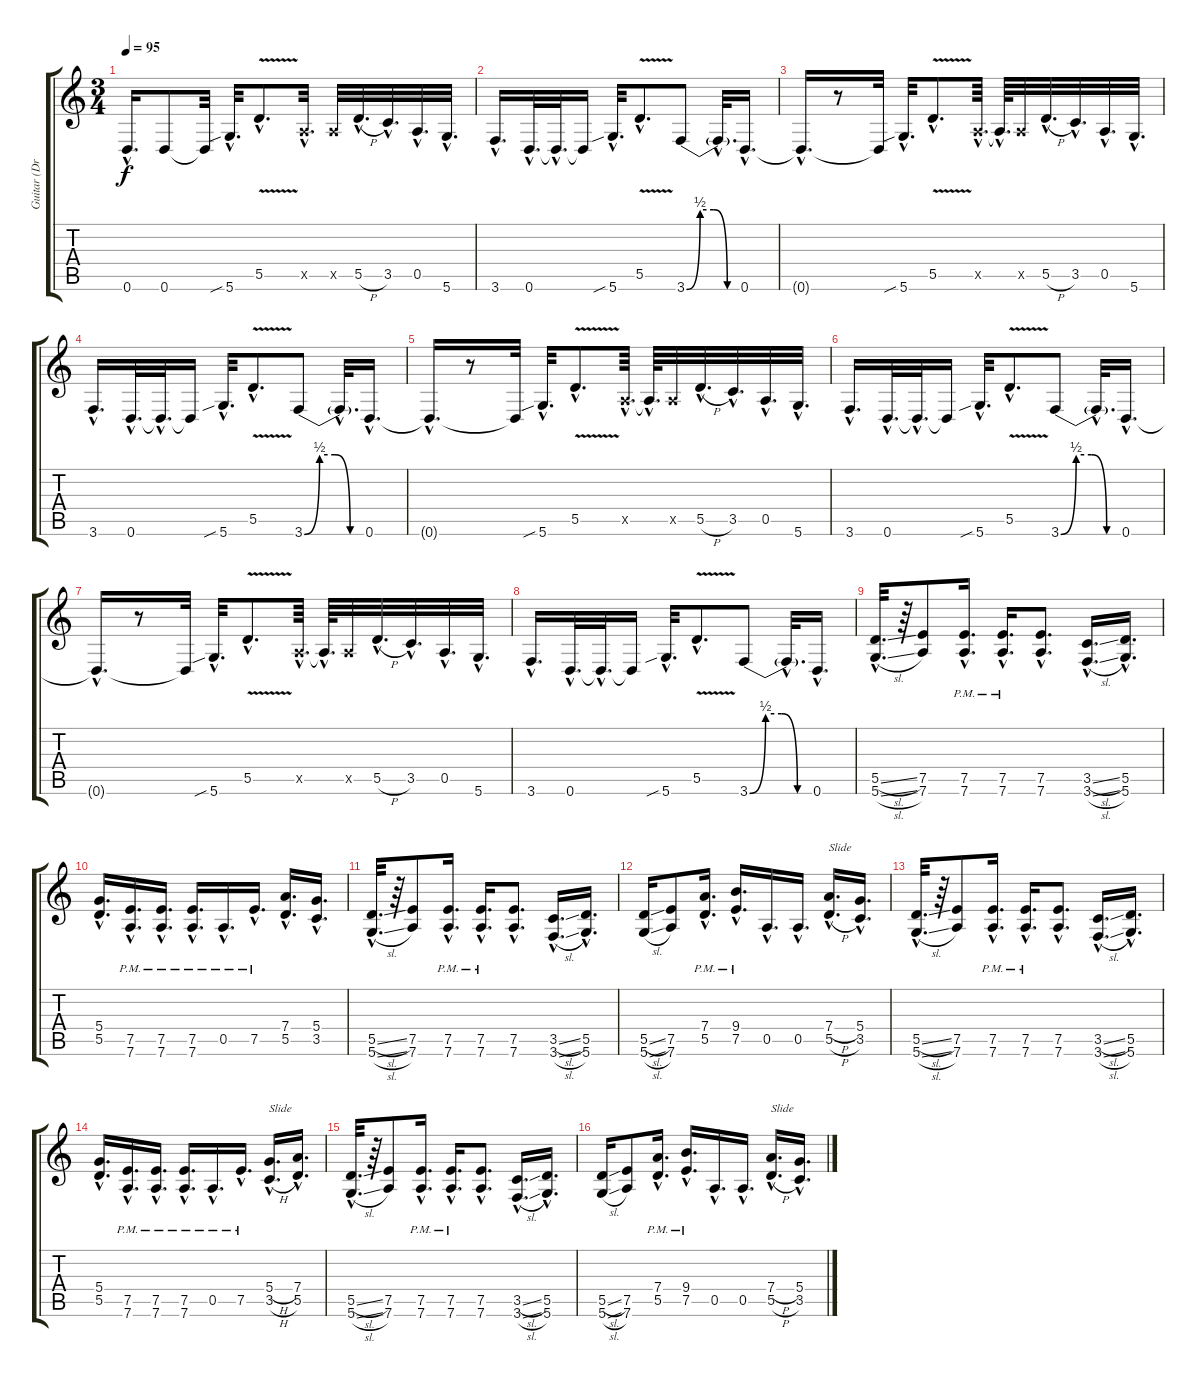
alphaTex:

\track ("Guitar (Dropped D)" "Guitar (Dr") {instrument overdrivenguitar}
\staff {score tabs}
\tuning (E4 B3 G3 D3 A2 D2) {hide}
\ts (3 4)
\tempo 95
\clef g2
\ks c
0.6{hac}.16{d dy f} 0.6.8 0.6{t}.32 5.6{sib hac}.32{d} 5.5{v hac}.8{d} 0.5{hac x}.32{d} 0.5{x}.32 5.5{h hac}.32{d} 3.5{hac}.32{d} 0.5{hac}.32{d} 5.6{hac}.32{d} |
3.6{hac}.16{d} 0.6{hac}.32{d} 0.6{hac t}.32{d} 0.6{t}.16 5.6{sib hac}.32{d} 5.5{v hac}.8{d} 3.6{be (custom 0 0 15 2 30 2 45 0 60 0)}.8 3.6{hac t}.32{d} 0.6{hac}.16{d} |
0.6{hac t}.16{d} r.8 0.6{t}.32 5.6{sib hac}.32{d} 5.5{v hac}.8{d} 0.5{hac x}.64{d} 0.5{hac t}.64{d} 0.5{x}.32 5.5{h hac}.32{d} 3.5{hac}.32{d} 0.5{hac}.32{d} 5.6{hac}.32{d} |
3.6{hac}.16{d} 0.6{hac}.32{d} 0.6{hac t}.32{d} 0.6{t}.16 5.6{sib hac}.32{d} 5.5{v hac}.8{d} 3.6{be (custom 0 0 15 2 30 2 45 0 60 0)}.8 3.6{hac t}.32{d} 0.6{hac}.16{d} |
0.6{hac t}.16{d} r.8 0.6{t}.32 5.6{sib hac}.32{d} 5.5{v hac}.8{d} 0.5{hac x}.64{d} 0.5{hac t}.64{d} 0.5{x}.32 5.5{h hac}.32{d} 3.5{hac}.32{d} 0.5{hac}.32{d} 5.6{hac}.32{d} |
3.6{hac}.16{d} 0.6{hac}.32{d} 0.6{hac t}.32{d} 0.6{t}.16 5.6{sib hac}.32{d} 5.5{v hac}.8{d} 3.6{be (custom 0 0 15 2 30 2 45 0 60 0)}.8 3.6{hac t}.32{d} 0.6{hac}.16{d} |
0.6{hac t}.16{d} r.8 0.6{t}.32 5.6{sib hac}.32{d} 5.5{v hac}.8{d} 0.5{hac x}.64{d} 0.5{hac t}.64{d} 0.5{x}.32 5.5{h hac}.32{d} 3.5{hac}.32{d} 0.5{hac}.32{d} 5.6{hac}.32{d} |
3.6{hac}.16{d} 0.6{hac}.32{d} 0.6{hac t}.32{d} 0.6{t}.16 5.6{sib hac}.32{d} 5.5{v hac}.8{d} 3.6{be (custom 0 0 15 2 30 2 45 0 60 0)}.8 3.6{hac t}.32{d} 0.6{hac}.16{d} |
(5.5{sl hac} 5.6{sl hac}).32{d} r.64 (7.5 7.6).8 (7.5{hac pm} 7.6{hac pm}).16{d} (7.5{hac pm} 7.6{hac pm}).16{d} (7.5{hac} 7.6{hac}).8{d} (3.5{sl hac} 3.6{sl hac}).16{d} (5.5{hac} 5.6{hac}).16{d} |
(5.4{hac} 5.5{hac}).16{d} (7.5{hac pm} 7.6{hac pm}).16{d} (7.5{hac pm} 7.6{hac pm}).16{d} (7.5{hac pm} 7.6{hac}).16{d} 0.5{hac pm}.16{d} 7.5{hac pm}.16{d} (7.4{hac} 5.5{hac}).16{d} (5.4{hac} 3.5{hac}).16{d} |
(5.5{sl hac} 5.6{sl hac}).32{d} r.64 (7.5 7.6).8 (7.5{hac pm} 7.6{hac pm}).16{d} (7.5{hac pm} 7.6{hac pm}).16{d} (7.5{hac} 7.6{hac}).8{d} (3.5{sl hac} 3.6{sl hac}).16{d} (5.5{hac} 5.6{hac}).16{d} |
(5.5{sl} 5.6{sl}).16 (7.5 7.6).8 (7.4{hac} 5.5{hac pm}).16{d} (9.4{hac} 7.5{hac pm}).16{d} 0.5{hac}.16{d} 0.5{hac}.16{d} (7.4{h hac} 5.5{h hac}).16{d txt "Slide"} (5.4{hac} 3.5{hac}).16{d} |
(5.5{sl hac} 5.6{sl hac}).32{d} r.64 (7.5 7.6).8 (7.5{hac pm} 7.6{hac pm}).16{d} (7.5{hac pm} 7.6{hac pm}).16{d} (7.5{hac} 7.6{hac}).8{d} (3.5{sl hac} 3.6{sl hac}).16{d} (5.5{hac} 5.6{hac}).16{d} |
(5.4{hac} 5.5{hac}).16{d} (7.5{hac pm} 7.6{hac pm}).16{d} (7.5{hac pm} 7.6{hac pm}).16{d} (7.5{hac pm} 7.6{hac}).16{d} 0.5{hac pm}.16{d} 7.5{hac pm}.16{d} (5.4{h hac} 3.5{h hac}).16{d txt "Slide"} (7.4{hac} 5.5{hac}).16{d} |
(5.5{sl hac} 5.6{sl hac}).32{d} r.64 (7.5 7.6).8 (7.5{hac pm} 7.6{hac pm}).16{d} (7.5{hac pm} 7.6{hac pm}).16{d} (7.5{hac} 7.6{hac}).8{d} (3.5{sl hac} 3.6{sl hac}).16{d} (5.5{hac} 5.6{hac}).16{d} |
(5.5{sl} 5.6{sl}).16 (7.5 7.6).8 (7.4{hac} 5.5{hac pm}).16{d} (9.4{hac} 7.5{hac pm}).16{d} 0.5{hac}.16{d} 0.5{hac}.16{d} (7.4{h hac} 5.5{h hac}).16{d txt "Slide"} (5.4{hac} 3.5{hac}).16{d}
